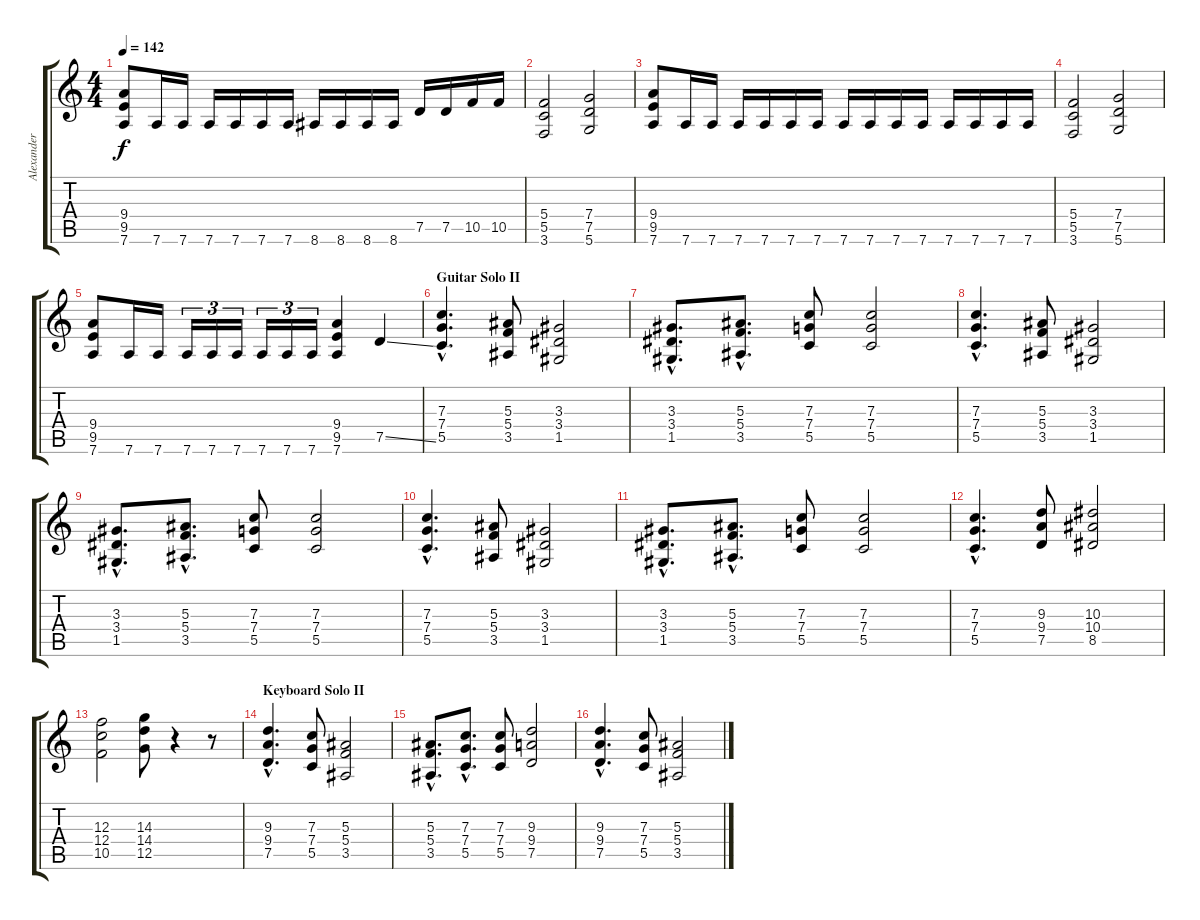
\track ("Alexander Kuoppala" "Alexander ") {instrument distortionguitar}
\staff {score tabs}
\tuning (D4 A3 F3 C3 G2 D2) {hide}
\ts (4 4)
\tempo 142
\clef g2
\ks c
(9.4 9.5 7.6).8{dy f} 7.6.16 7.6.16 7.6.16 7.6.16 7.6.16 7.6.16 8.6.16 8.6.16 8.6.16 8.6.16 7.5.16 7.5.16 10.5.16 10.5.16 |
(5.4 5.5 3.6).2 (7.4 7.5 5.6).2 |
(9.4 9.5 7.6).8 7.6.16 7.6.16 7.6.16 7.6.16 7.6.16 7.6.16 7.6.16 7.6.16 7.6.16 7.6.16 7.6.16 7.6.16 7.6.16 7.6.16 |
(5.4 5.5 3.6).2 (7.4 7.5 5.6).2 |
(9.4 9.5 7.6).8 7.6.16 7.6.16 7.6.16{tu (3 2)} 7.6.16{tu (3 2)} 7.6.16{tu (3 2)} 7.6.16{tu (3 2)} 7.6.16{tu (3 2)} 7.6.16{tu (3 2)} (9.4 9.5 7.6).4 7.5{ss}.4 |
\section ("" "Guitar Solo II")
(7.3{hac} 7.4{hac} 5.5{hac}).4{d} (5.3 5.4 3.5).8 (3.3 3.4 1.5).2 |
(3.3{hac} 3.4{hac} 1.5{hac}).8{d} (5.3{hac} 5.4{hac} 3.5{hac}).8{d} (7.3 7.4 5.5).8 (7.3 7.4 5.5).2 |
(7.3{hac} 7.4{hac} 5.5{hac}).4{d} (5.3 5.4 3.5).8 (3.3 3.4 1.5).2 |
(3.3{hac} 3.4{hac} 1.5{hac}).8{d} (5.3{hac} 5.4{hac} 3.5{hac}).8{d} (7.3 7.4 5.5).8 (7.3 7.4 5.5).2 |
(7.3{hac} 7.4{hac} 5.5{hac}).4{d} (5.3 5.4 3.5).8 (3.3 3.4 1.5).2 |
(3.3{hac} 3.4{hac} 1.5{hac}).8{d} (5.3{hac} 5.4{hac} 3.5{hac}).8{d} (7.3 7.4 5.5).8 (7.3 7.4 5.5).2 |
(7.3{hac} 7.4{hac} 5.5{hac}).4{d} (9.3 9.4 7.5).8 (10.3 10.4 8.5).2 |
(12.3 12.4 10.5).2 (14.3 14.4 12.5).8 r.4 r.8 |
\section ("" "Keyboard Solo II")
(9.3{hac} 9.4{hac} 7.5{hac}).4{d} (7.3 7.4 5.5).8 (5.3 5.4 3.5).2 |
(5.3{hac} 5.4{hac} 3.5{hac}).8{d} (7.3{hac} 7.4{hac} 5.5{hac}).8{d} (7.3 7.4 5.5).8 (9.3 9.4 7.5).2 |
(9.3{hac} 9.4{hac} 7.5{hac}).4{d} (7.3 7.4 5.5).8 (5.3 5.4 3.5).2
